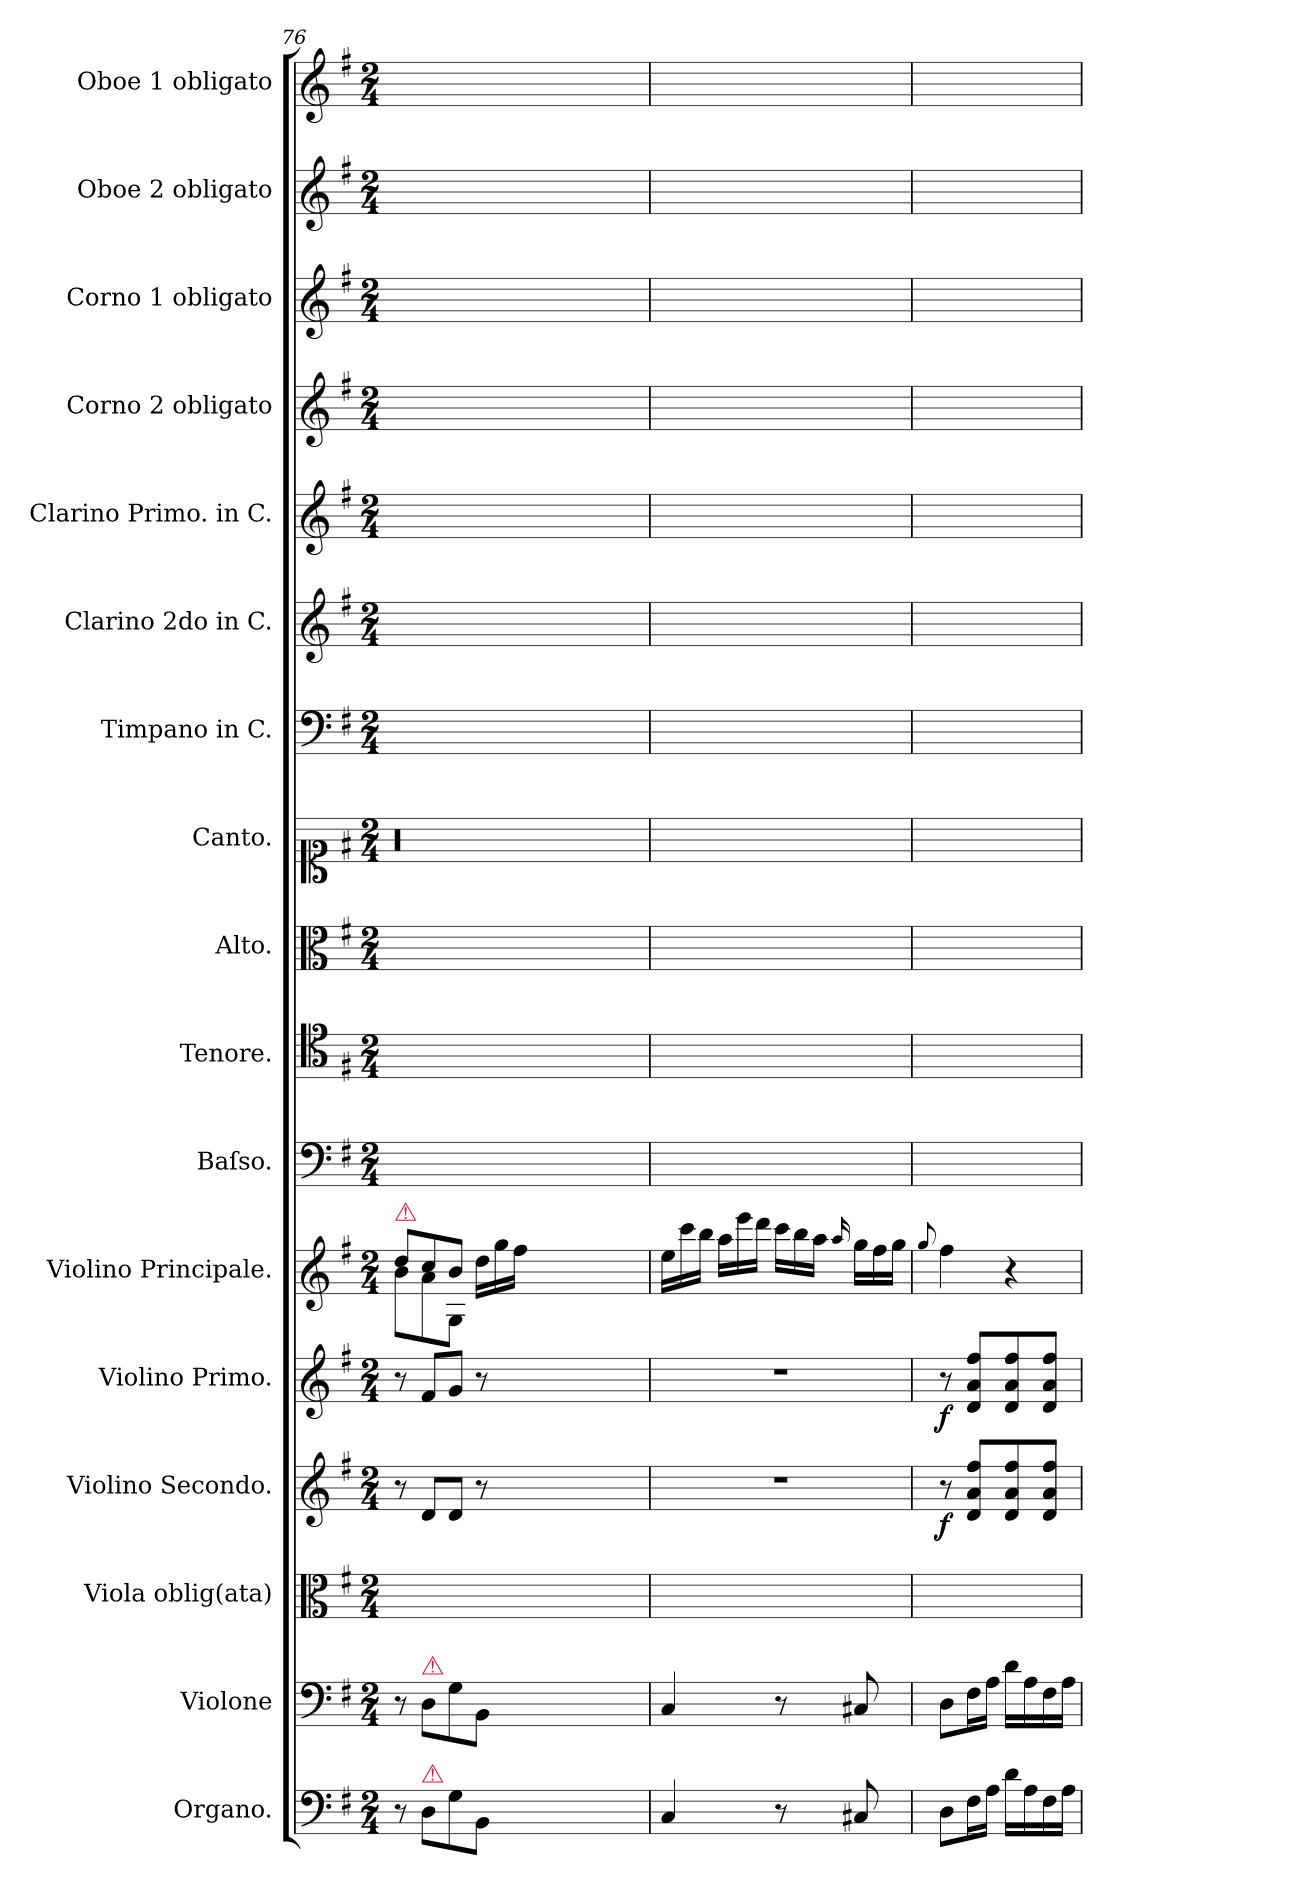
**kern	**kern	**kern	**kern	**dynam	**kern	**dynam	**kern	**kern	**kern	**kern	**kern	**kern	**kern	**kern	**kern	**kern	**kern	**kern
*part17	*part16	*part15	*part14	*part14	*part13	*part13	*part12	*part11	*part10	*part9	*part8	*part7	*part6	*part5	*part4	*part3	*part2	*part1
*staff17	*staff16	*staff15	*staff14	*staff14	*staff13	*staff13	*staff12	*staff11	*staff10	*staff9	*staff8	*staff7	*staff6	*staff5	*staff4	*staff3	*staff2	*staff1
*I"Organo.	*I"Violone	*I"Viola oblig(ata)	*I"Violino Secondo.	*	*I"Violino Primo.	*	*I"Violino Principale.	*I"Baſso.	*I"Tenore.	*I"Alto.	*I"Canto.	*I"Timpano in C.	*I"Clarino 2do in C.	*I"Clarino Primo. in C.	*I"Corno 2 obligato	*I"Corno 1 obligato	*I"Oboe 2 obligato	*I"Oboe 1 obligato
*I'Org.	*I'Vlne	*I'Vla.	*	*	*I'Vn I	*	*I'Vln. Princ.	*I'B.	*I'T.	*I'A.	*I'C.	*I'Timp.	*I'Clno 2 in C.	*I'Clno 1 in C	*I'[C. 2 obl.]	*I'[C. 1 obl.]	*I'[Ob. 2]	*I'[Ob. 1]
*clefF4	*clefF4	*clefC3	*clefG2	*	*clefG2	*	*clefG2	*clefF4	*clefC4	*clefC3	*clefC1	*clefF4	*clefG2	*clefG2	*clefG2	*clefG2	*clefG2	*clefG2
*k[f#]	*k[f#]	*k[f#]	*k[f#]	*	*k[f#]	*	*k[f#]	*k[f#]	*k[f#]	*k[f#]	*k[f#]	*k[f#]	*k[f#]	*k[f#]	*k[f#]	*k[f#]	*k[f#]	*k[f#]
*G:	*G:	*G:	*G:	*	*G:	*	*G:	*G:	*G:	*G:	*G:	*G:	*G:	*G:	*G:	*G:	*G:	*G:
*M2/4	*M2/4	*M2/4	*M2/4	*	*M2/4	*	*M2/4	*M2/4	*M2/4	*M2/4	*M2/4	*M2/4	*M2/4	*M2/4	*M2/4	*M2/4	*M2/4	*M2/4
=76	=76	=76	=76	=76	=76	=76	=76	=76	=76	=76	=76	=76	=76	=76	=76	=76	=76	=76
*	*	*	*	*	*	*	*^	*	*	*	*	*	*	*	*	*	*	*
!	!	!	!	!	!	!	!LO:TX:a:color=crimson:t=⚠	!	!	!	!	!	!	!	!	!	!	!	!
!	!	!	!	!	!	!	!	!	!	!	!	!LO:N:vis=00	!	!	!	!	!	!	!
8r	8r	2ryy	8r	.	8r	.	8dd/L	8b\L	2ryy	2ryy	2ryy	0r	2ryy	2ryy	2ryy	2ryy	2ryy	2ryy	2ryy
!	!LO:TX:a:color=crimson:t=⚠	!	!	!	!	!	!	!	!	!	!	!	!	!	!	!	!	!	!
!LO:TX:a:color=crimson:t=⚠	!	!	!	!	!	!	!	!	!	!	!	!	!	!	!	!	!	!	!
8D\L	8D\L	.	8d/L	.	8f#/L	.	8cc/	8a\	.	.	.	.	.	.	.	.	.	.	.
8G\	8G\	.	8d/J	.	8g/J	.	8b/J	8G/J	.	.	.	.	.	.	.	.	.	.	.
*	*	*	*	*	*	*	*Xtuplet	*	*	*	*	*	*	*	*	*	*	*	*
8BB/J	8BB/J	.	8r	.	8r	.	24dd\LL	8ryy	.	.	.	.	.	.	.	.	.	.	.
.	.	.	.	.	.	.	24gg\	.	.	.	.	.	.	.	.	.	.	.	.
.	.	.	.	.	.	.	24ff#\JJ	.	.	.	.	.	.	.	.	.	.	.	.
1.ryy	1.ryy	1.ryy	1.ryy	.	1.ryy	.	1.ryy	1.ryy	1.ryy	1.ryy	1.ryy	.	1.ryy	1.ryy	1.ryy	1.ryy	1.ryy	1.ryy	1.ryy
*	*	*	*	*	*	*	*v	*v	*	*	*	*	*	*	*	*	*	*	*
=77	=77	=77	=77	=77	=77	=77	=77	=77	=77	=77	=77	=77	=77	=77	=77	=77	=77	=77
4C/	4C/	2ryy	2r	.	2r	.	24ee\LL	2ryy	2ryy	2ryy	2ryy	2ryy	2ryy	2ryy	2ryy	2ryy	2ryy	2ryy
.	.	.	.	.	.	.	24ccc\	.	.	.	.	.	.	.	.	.	.	.
.	.	.	.	.	.	.	24bb\JJ	.	.	.	.	.	.	.	.	.	.	.
.	.	.	.	.	.	.	24aa\LL	.	.	.	.	.	.	.	.	.	.	.
.	.	.	.	.	.	.	24eee\	.	.	.	.	.	.	.	.	.	.	.
.	.	.	.	.	.	.	24ddd\JJ	.	.	.	.	.	.	.	.	.	.	.
8r	8r	.	.	.	.	.	24ccc\LL	.	.	.	.	.	.	.	.	.	.	.
.	.	.	.	.	.	.	24bb\	.	.	.	.	.	.	.	.	.	.	.
.	.	.	.	.	.	.	24aa\JJ	.	.	.	.	.	.	.	.	.	.	.
.	.	.	.	.	.	.	16qqaa/	.	.	.	.	.	.	.	.	.	.	.
8C#X/	8C#X/	.	.	.	.	.	24gg\LL	.	.	.	.	.	.	.	.	.	.	.
.	.	.	.	.	.	.	24ff#\	.	.	.	.	.	.	.	.	.	.	.
.	.	.	.	.	.	.	24gg\JJ	.	.	.	.	.	.	.	.	.	.	.
=78	=78	=78	=78	=78	=78	=78	=78	=78	=78	=78	=78	=78	=78	=78	=78	=78	=78	=78
.	.	.	.	.	.	.	8qqgg/	.	.	.	.	.	.	.	.	.	.	.
8D\L	8D\L	2ryy	8r	f	8r	f	4ff#\	2ryy	2ryy	2ryy	2ryy	2ryy	2ryy	2ryy	2ryy	2ryy	2ryy	2ryy
16F#\L	16F#\L	.	8d/ 8a/ 8ff#/L	.	8d/ 8a/ 8ff#/L	.	.	.	.	.	.	.	.	.	.	.	.	.
16A\JJ	16A\JJ	.	.	.	.	.	.	.	.	.	.	.	.	.	.	.	.	.
16d\LL	16d\LL	.	8d/ 8a/ 8ff#/	.	8d/ 8a/ 8ff#/	.	4r	.	.	.	.	.	.	.	.	.	.	.
16A\	16A\	.	.	.	.	.	.	.	.	.	.	.	.	.	.	.	.	.
16F#\	16F#\	.	8d/ 8a/ 8ff#/J	.	8d/ 8a/ 8ff#/J	.	.	.	.	.	.	.	.	.	.	.	.	.
16A\JJ	16A\JJ	.	.	.	.	.	.	.	.	.	.	.	.	.	.	.	.	.
=	=	=	=	=	=	=	=	=	=	=	=	=	=	=	=	=	=	=
*-	*-	*-	*-	*-	*-	*-	*-	*-	*-	*-	*-	*-	*-	*-	*-	*-	*-	*-
